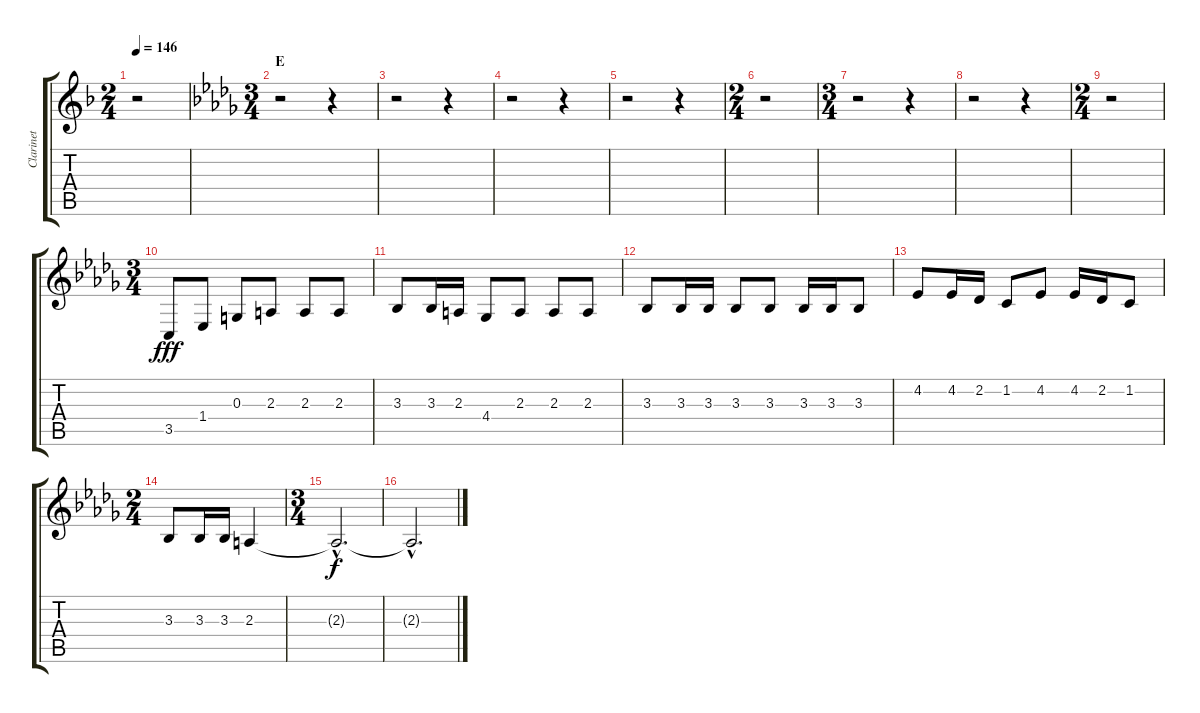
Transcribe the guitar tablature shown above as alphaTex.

\track ("Clarinet" "Clarinet") {instrument flute}
\staff {score tabs}
\tuning (E4 B3 G3 D3 A2 E2) {hide}
\ts (2 4)
\tempo 146
\clef g2
\ks f
r.2{dy fff} |
\ts (3 4)
\section ("" "E")
\ks db
r.2 r.4 |
r.2 r.4 |
r.2 r.4 |
r.2 r.4 |
\ts (2 4)
r.2 |
\ts (3 4)
r.2 r.4 |
r.2 r.4 |
\ts (2 4)
r.2 |
\ts (3 4)
3.5.8 1.4.8 0.3.8 2.3.8 2.3.8 2.3.8 |
3.3.8 3.3.16 2.3.16 4.4.8 2.3.8 2.3.8 2.3.8 |
3.3.8 3.3.16 3.3.16 3.3.8 3.3.8 3.3.16 3.3.16 3.3.8 |
4.2.8 4.2.16 2.2.16 1.2.8 4.2.8 4.2.16 2.2.16 1.2.8 |
\ts (2 4)
3.3.8 3.3.16 3.3.16 2.3.4 |
\ts (3 4)
2.3{hac t}.2{d dy f} |
2.3{hac t}.2{d}
